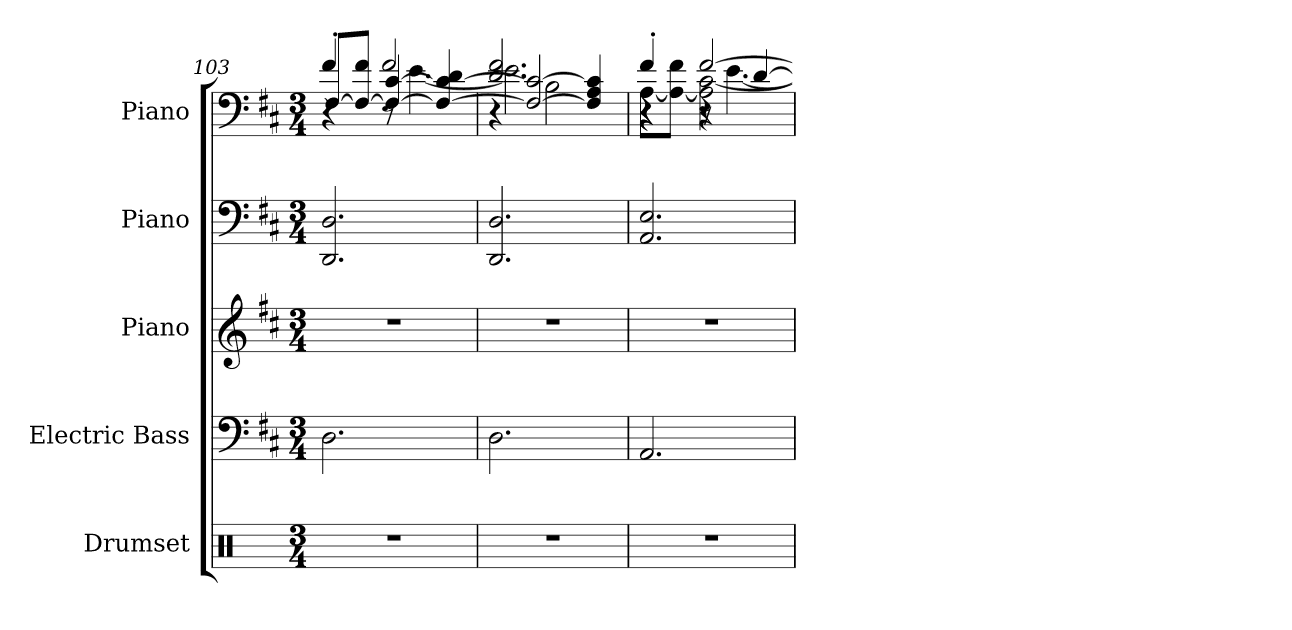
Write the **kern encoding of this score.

**kern	**kern	**kern	**kern	**kern
*part5	*part4	*part3	*part2	*part1
*staff5	*staff4	*staff3	*staff2	*staff1
*I"Drumset	*I"Electric Bass	*I"Piano	*I"Piano	*I"Piano
*I'D. Set	*I'El. B.	*I'Pno.	*I'Pno.	*I'Pno.
*clefX	*clefF4	*clefG2	*clefF4	*clefF4
*	*ITrd7c12	*	*	*
*k[]	*k[f#c#]	*k[f#c#]	*k[f#c#]	*k[f#c#]
*M3/4	*M3/4	*M3/4	*M3/4	*M3/4
=103	=103	=103	=103	=103
*	*	*	*	*^
*	*	*	*	*	*^
2.r	2.DD\	2.r	2.DD/ 2.D/	4f#'/	4r	[8F#/L
.	.	.	.	.	.	8F#/_ 8f#/J
.	.	.	.	2f#/	8r	4F#/_ [4c#/
.	.	.	.	.	[4.e\	.
.	.	.	.	.	.	4F#/_ 4c#/_ 4d/
=104	=104	=104	=104	=104	=104	=104
*	*	*	*	*	*	*^
2.r	2.DD\	2.r	2.DD/ 2.D/	2.d/ 2.f#/	2.e\]	2F#/_ 2c#/_	4r
.	.	.	.	.	.	.	2B\
.	.	.	.	.	.	4F#/] 4A/ 4c#/]	.
=105	=105	=105	=105	=105	=105	=105	=105
2.r	2.AAA/	2.r	2.AA/ 2.E/	4f#'/	4r	4r	[8A\L
.	.	.	.	.	.	.	8A\_ 8f#\J
.	.	.	.	[2f#/	8r	4r	2A\] [2c#\
.	.	.	.	.	[4.e\	.	.
.	.	.	.	.	.	[4d/	.
*	*	*	*	*v	*v	*v	*v
=	=	=	=	=
*-	*-	*-	*-	*-
